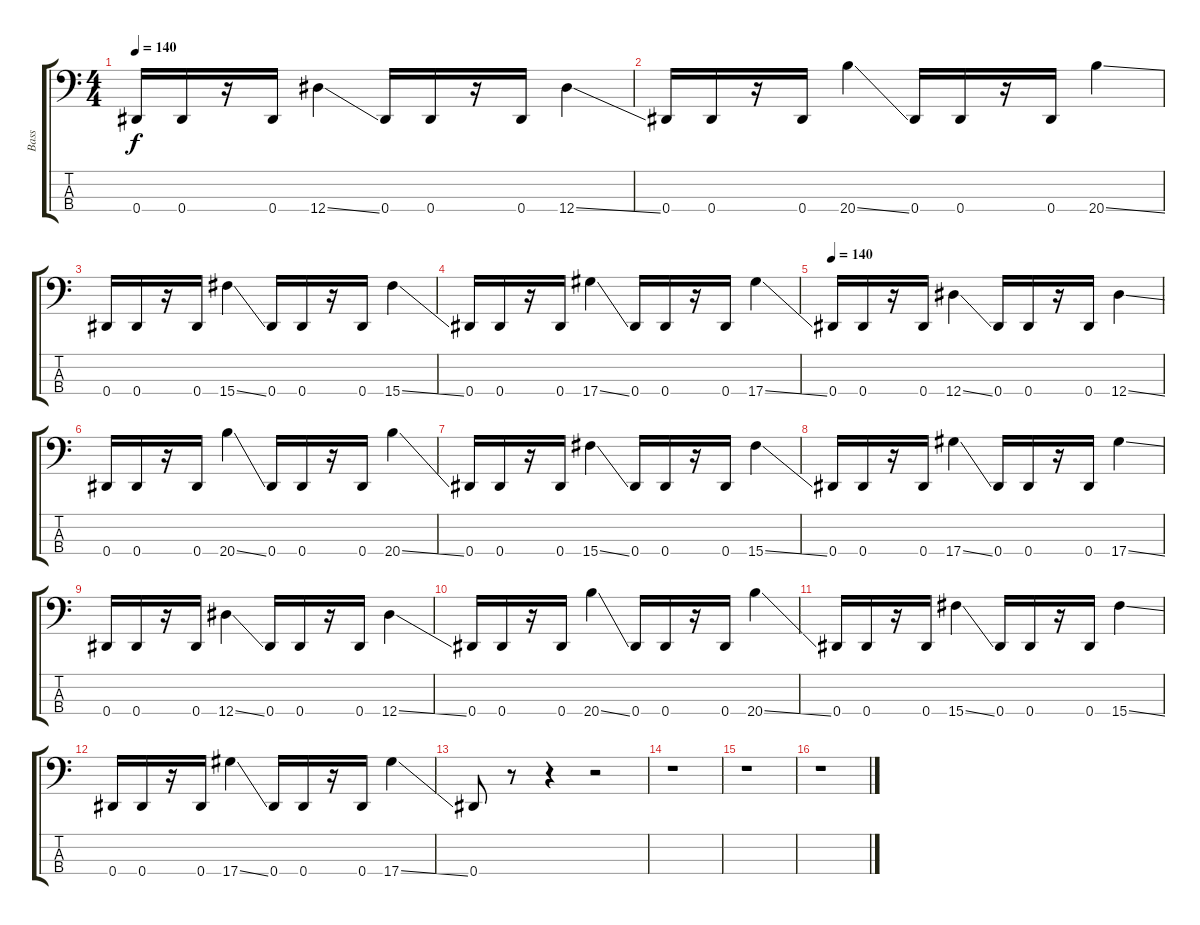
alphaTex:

\track ("Bass" "Bass") {instrument electricbassfinger}
\staff {score tabs}
\tuning (Gb2 Db2 Ab1 Eb1) {hide}
\ts (4 4)
\tempo 140
\clef f4
\ks c
0.4.16{dy f} 0.4.16 r.16 0.4.16 12.4{ss}.4 0.4.16 0.4.16 r.16 0.4.16 12.4{ss}.4 |
0.4.16 0.4.16 r.16 0.4.16 20.4{ss}.4 0.4.16 0.4.16 r.16 0.4.16 20.4{ss}.4 |
0.4.16 0.4.16 r.16 0.4.16 15.4{ss}.4 0.4.16 0.4.16 r.16 0.4.16 15.4{ss}.4 |
0.4.16 0.4.16 r.16 0.4.16 17.4{ss}.4 0.4.16 0.4.16 r.16 0.4.16 17.4{ss}.4 |
\tempo 140
0.4.16 0.4.16 r.16 0.4.16 12.4{ss}.4 0.4.16 0.4.16 r.16 0.4.16 12.4{ss}.4 |
0.4.16 0.4.16 r.16 0.4.16 20.4{ss}.4 0.4.16 0.4.16 r.16 0.4.16 20.4{ss}.4 |
0.4.16 0.4.16 r.16 0.4.16 15.4{ss}.4 0.4.16 0.4.16 r.16 0.4.16 15.4{ss}.4 |
0.4.16 0.4.16 r.16 0.4.16 17.4{ss}.4 0.4.16 0.4.16 r.16 0.4.16 17.4{ss}.4 |
0.4.16 0.4.16 r.16 0.4.16 12.4{ss}.4 0.4.16 0.4.16 r.16 0.4.16 12.4{ss}.4 |
0.4.16 0.4.16 r.16 0.4.16 20.4{ss}.4 0.4.16 0.4.16 r.16 0.4.16 20.4{ss}.4 |
0.4.16 0.4.16 r.16 0.4.16 15.4{ss}.4 0.4.16 0.4.16 r.16 0.4.16 15.4{ss}.4 |
0.4.16 0.4.16 r.16 0.4.16 17.4{ss}.4 0.4.16 0.4.16 r.16 0.4.16 17.4{ss}.4 |
0.4.8 r.8 r.4 r.2 |
r.1 |
r.1 |
r.1
